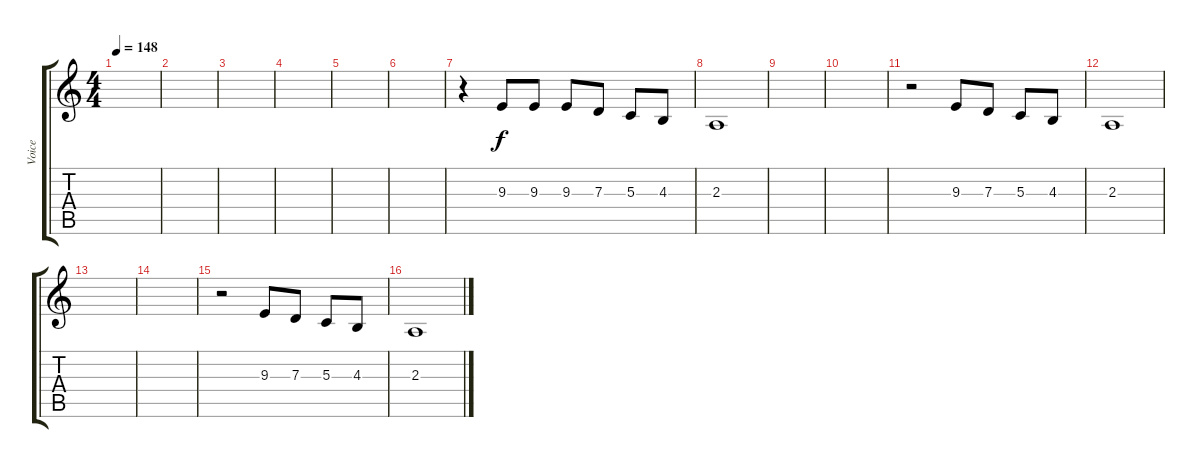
\track ("Voice" "Voice") {instrument cello}
\staff {score tabs}
\tuning (E4 B3 G3 D3 A2 E2) {hide}
\ts (4 4)
\tempo 148
\clef g2
\ks c
|
|
|
|
|
|
r.4 9.3.8{volume 13} 9.3.8 9.3.8 7.3.8 5.3.8 4.3.8 |
2.3.1 |
|
|
r.2 9.3.8 7.3.8 5.3.8 4.3.8 |
2.3.1 |
|
|
r.2 9.3.8 7.3.8 5.3.8 4.3.8 |
2.3.1
